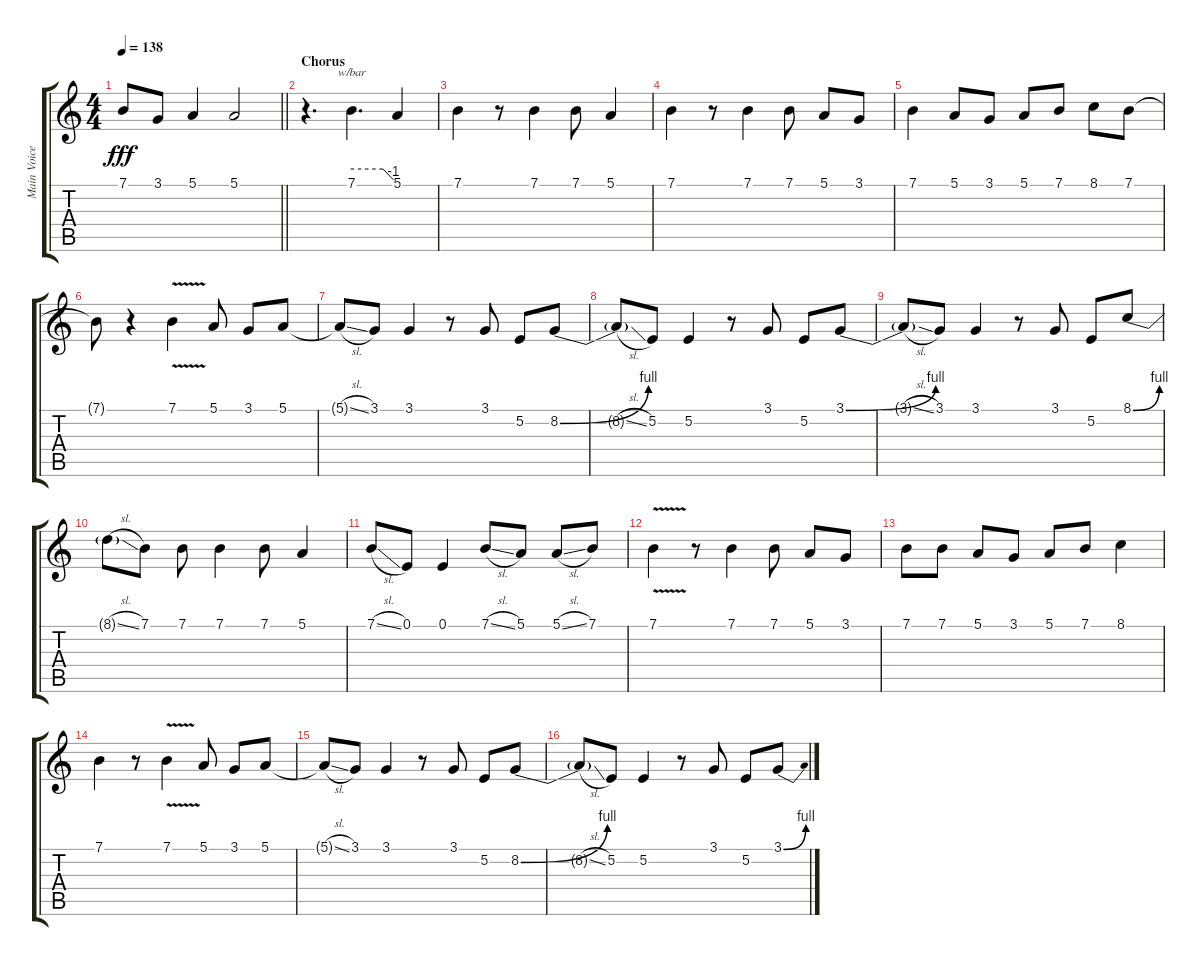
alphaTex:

\track ("Main Voice" "Main Voice") {instrument tenorsax}
\staff {score tabs}
\tuning (E4 B3 G3 D3 A2 D2) {hide}
\ts (4 4)
\tempo 138
\clef g2
\barLineRight lightlight
\ks c
7.1.8{dy fff} 3.1.8 5.1.4 5.1.2 |
\section ("" "Chorus")
r.4{d} 7.1.4{d tbe (custom default 0 0 45 0 60 -4)} 5.1.4 |
7.1.4 r.8 7.1.4 7.1.8 5.1.4 |
7.1.4 r.8 7.1.4 7.1.8 5.1.8 3.1.8 |
7.1.4 5.1.8 3.1.8 5.1.8 7.1.8 8.1.8 7.1.8 |
7.1{t}.8 r.4 7.1{v}.4 5.1.8 3.1.8 5.1.8 |
5.1{sl t}.8 3.1.8 3.1.4 r.8 3.1.8 5.2.8 8.2{be (bend 0 0 60 4)}.8 |
8.2{sl t}.8 5.2.8 5.2.4 r.8 3.1.8 5.2.8 3.1{be (bend 0 0 60 4)}.8 |
3.1{sl t}.8 3.1.8 3.1.4 r.8 3.1.8 5.2.8 8.1{be (bend 0 0 60 4)}.8 |
8.1{sl t}.8 7.1.8 7.1.8 7.1.4 7.1.8 5.1.4 |
7.1{sl}.8 0.1.8 0.1.4 7.1{sl}.8 5.1.8 5.1{sl}.8 7.1.8 |
7.1{v}.4 r.8 7.1.4 7.1.8 5.1.8 3.1.8 |
7.1.8 7.1.8 5.1.8 3.1.8 5.1.8 7.1.8 8.1.4 |
7.1.4 r.8 7.1{v}.4 5.1.8 3.1.8 5.1.8 |
5.1{sl t}.8 3.1.8 3.1.4 r.8 3.1.8 5.2.8 8.2{be (bend 0 0 60 4)}.8 |
8.2{sl t}.8 5.2.8 5.2.4 r.8 3.1.8 5.2.8 3.1{be (bend 0 0 60 4)}.8
